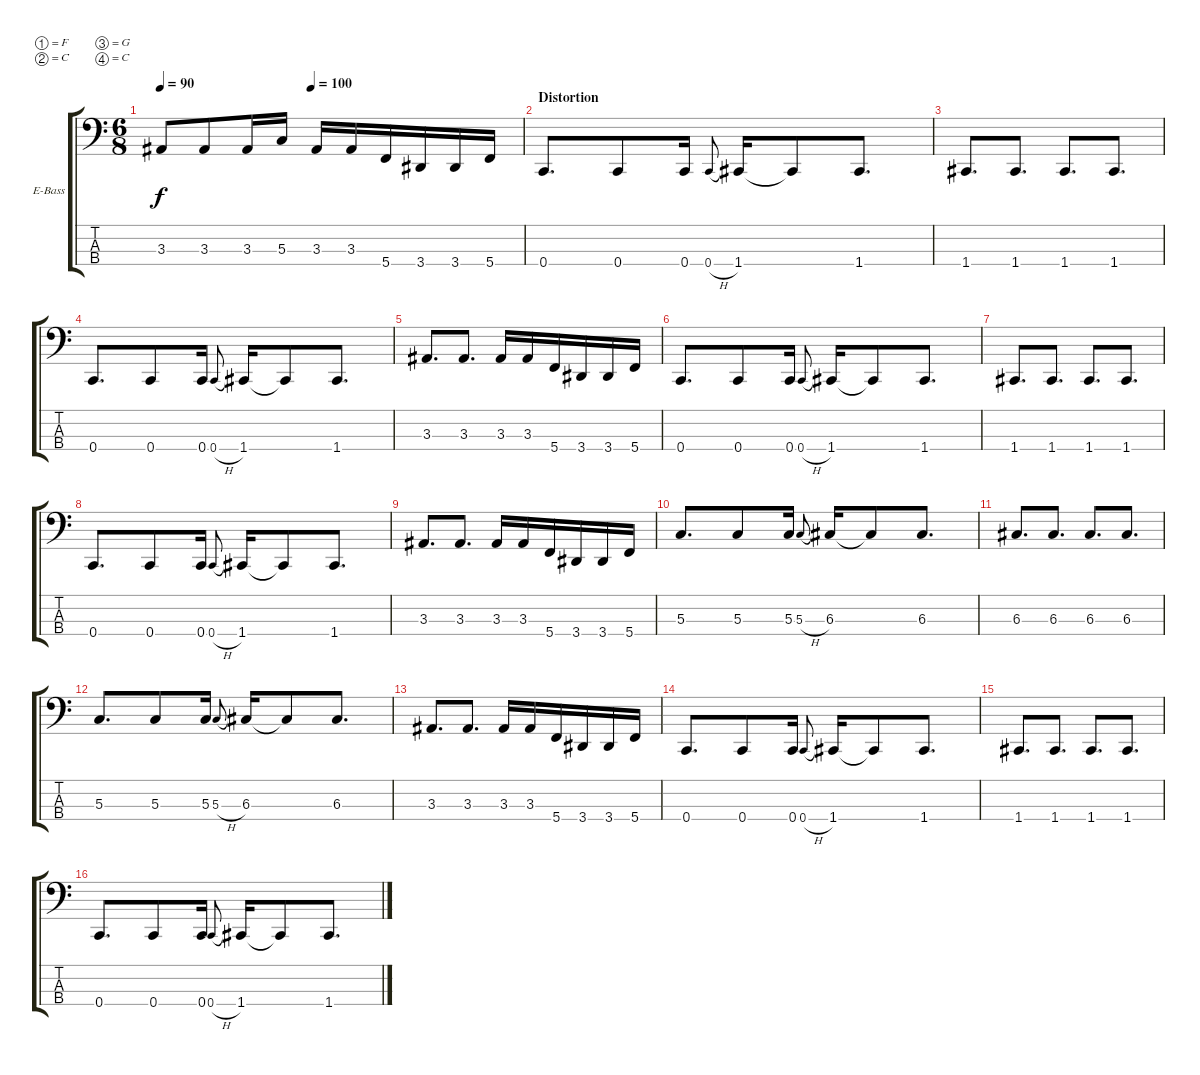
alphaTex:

\bracketExtendMode groupsimilarinstruments
\firstSystemTrackNameOrientation horizontal
\otherSystemsTrackNameOrientation horizontal
\track ("Electric Bass" "E-Bass") {instrument electricbassfinger}
\staff {score tabs}
\tuning (F2 C2 G1 C1)
\ts (6 8)
\tempo 90
\tempo (100 0.416667)
\clef f4
\ks c
3.3.8{dy f} 3.3.8 3.3.16 5.3.16 3.3.16 3.3.16 5.4.16 3.4.16 3.4.16 5.4.16 |
\section ("" "Distortion")
0.4.8{d} 0.4.8 0.4.16 0.4{h}.8{gr onbeat} 1.4.16 1.4{t}.8 1.4.8{d} |
1.4.8{d} 1.4.8{d} 1.4.8{d} 1.4.8{d} |
0.4.8{d} 0.4.8 0.4.16 0.4{h}.8{gr onbeat} 1.4.16 1.4{t}.8 1.4.8{d} |
3.3.8{d} 3.3.8{d} 3.3.16 3.3.16 5.4.16 3.4.16 3.4.16 5.4.16 |
0.4.8{d} 0.4.8 0.4.16 0.4{h}.8{gr onbeat} 1.4.16 1.4{t}.8 1.4.8{d} |
1.4.8{d} 1.4.8{d} 1.4.8{d} 1.4.8{d} |
0.4.8{d} 0.4.8 0.4.16 0.4{h}.8{gr onbeat} 1.4.16 1.4{t}.8 1.4.8{d} |
3.3.8{d} 3.3.8{d} 3.3.16 3.3.16 5.4.16 3.4.16 3.4.16 5.4.16 |
5.3.8{d} 5.3.8 5.3.16 5.3{h}.8{gr onbeat} 6.3.16 6.3{t}.8 6.3.8{d} |
6.3.8{d} 6.3.8{d} 6.3.8{d} 6.3.8{d} |
5.3.8{d} 5.3.8 5.3.16 5.3{h}.8{gr onbeat} 6.3.16 6.3{t}.8 6.3.8{d} |
3.3.8{d} 3.3.8{d} 3.3.16 3.3.16 5.4.16 3.4.16 3.4.16 5.4.16 |
0.4.8{d} 0.4.8 0.4.16 0.4{h}.8{gr onbeat} 1.4.16 1.4{t}.8 1.4.8{d} |
1.4.8{d} 1.4.8{d} 1.4.8{d} 1.4.8{d} |
0.4.8{d} 0.4.8 0.4.16 0.4{h}.8{gr onbeat} 1.4.16 1.4{t}.8 1.4.8{d}
